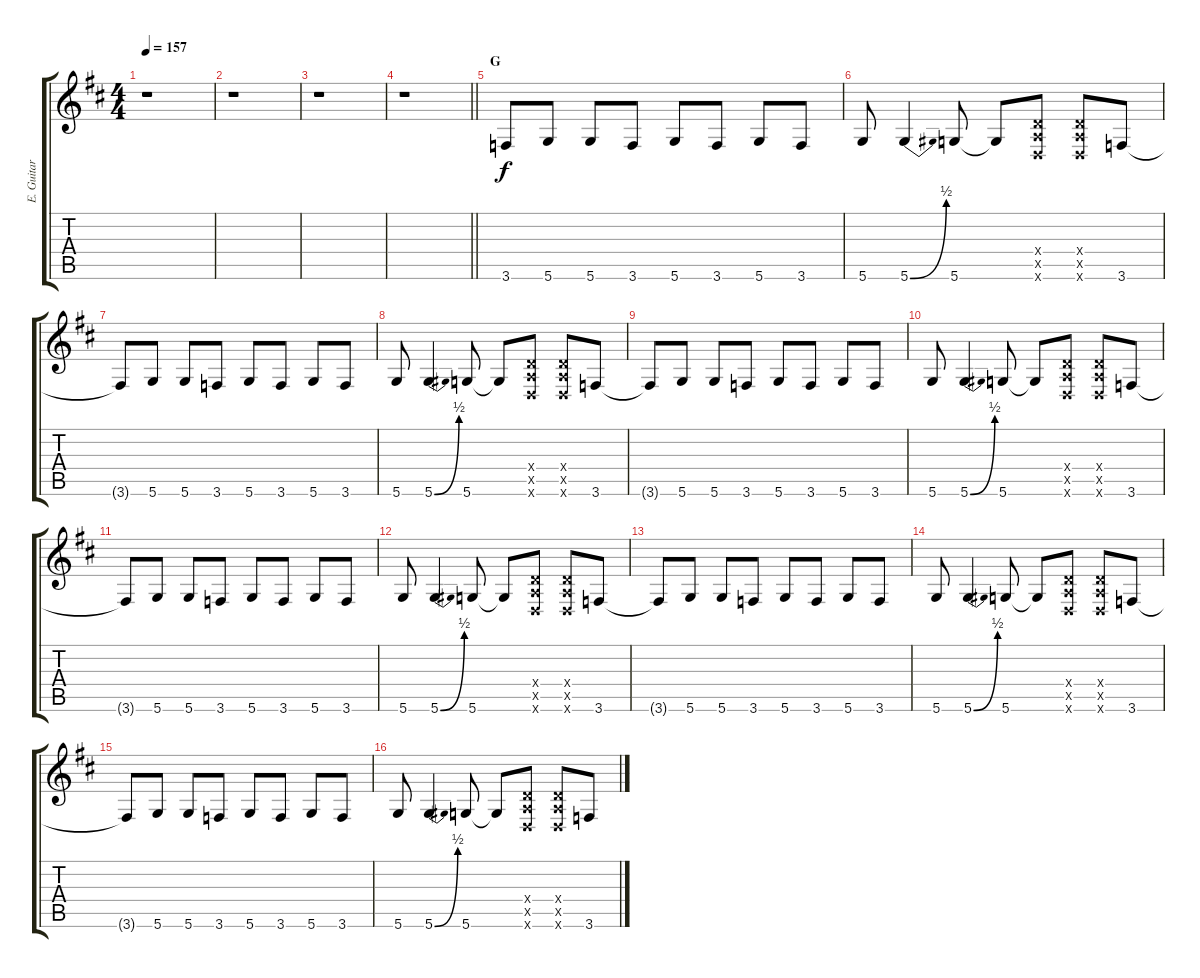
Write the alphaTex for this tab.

\track ("E. Guitar III" "E. Guitar ") {instrument overdrivenguitar}
\staff {score tabs}
\tuning (E4 B3 G3 D3 A2 D2) {hide}
\ts (4 4)
\tempo 157
\clef g2
\ks d
r.1{dy f} |
r.1 |
r.1 |
\barLineRight lightlight
r.1 |
\section ("" "G")
3.6.8 5.6.8 5.6.8 3.6.8 5.6.8 3.6.8 5.6.8 3.6.8 |
5.6.8 5.6{be (bend 0 0 60 2)}.4 5.6.8 5.6{t}.8 (0.4{x} 0.5{x} 0.6{x}).8 (0.4{x} 0.5{x} 0.6{x}).8 3.6.8 |
3.6{t}.8 5.6.8 5.6.8 3.6.8 5.6.8 3.6.8 5.6.8 3.6.8 |
5.6.8 5.6{be (bend 0 0 60 2)}.4 5.6.8 5.6{t}.8 (0.4{x} 0.5{x} 0.6{x}).8 (0.4{x} 0.5{x} 0.6{x}).8 3.6.8 |
3.6{t}.8 5.6.8 5.6.8 3.6.8 5.6.8 3.6.8 5.6.8 3.6.8 |
5.6.8 5.6{be (bend 0 0 60 2)}.4 5.6.8 5.6{t}.8 (0.4{x} 0.5{x} 0.6{x}).8 (0.4{x} 0.5{x} 0.6{x}).8 3.6.8 |
3.6{t}.8 5.6.8 5.6.8 3.6.8 5.6.8 3.6.8 5.6.8 3.6.8 |
5.6.8 5.6{be (bend 0 0 60 2)}.4 5.6.8 5.6{t}.8 (0.4{x} 0.5{x} 0.6{x}).8 (0.4{x} 0.5{x} 0.6{x}).8 3.6.8 |
3.6{t}.8 5.6.8 5.6.8 3.6.8 5.6.8 3.6.8 5.6.8 3.6.8 |
5.6.8 5.6{be (bend 0 0 60 2)}.4 5.6.8 5.6{t}.8 (0.4{x} 0.5{x} 0.6{x}).8 (0.4{x} 0.5{x} 0.6{x}).8 3.6.8 |
3.6{t}.8 5.6.8 5.6.8 3.6.8 5.6.8 3.6.8 5.6.8 3.6.8 |
5.6.8 5.6{be (bend 0 0 60 2)}.4 5.6.8 5.6{t}.8 (0.4{x} 0.5{x} 0.6{x}).8 (0.4{x} 0.5{x} 0.6{x}).8 3.6.8
